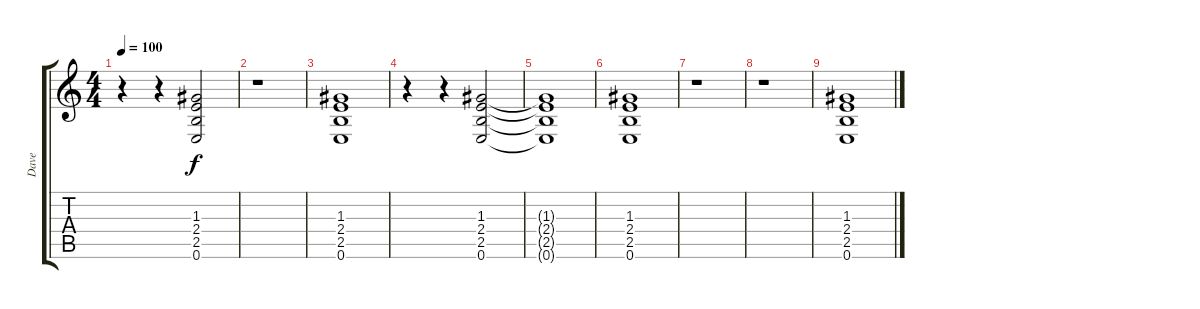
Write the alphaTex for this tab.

\track ("Dave" "Dave") {instrument acousticguitarsteel}
\staff {score tabs}
\tuning (E4 B3 G3 D3 A2 E2) {hide}
\ts (4 4)
\tempo 100
\clef g2
\ks c
r.4{dy f} r.4 (1.3 2.4 2.5 0.6).2 |
r.1 |
(1.3 2.4 2.5 0.6).1 |
r.4 r.4 (1.3 2.4 2.5 0.6).2 |
(1.3{t} 2.4{t} 2.5{t} 0.6{t}).1 |
(1.3 2.4 2.5 0.6).1 |
r.1 |
r.1 |
(1.3 2.4 2.5 0.6).1
